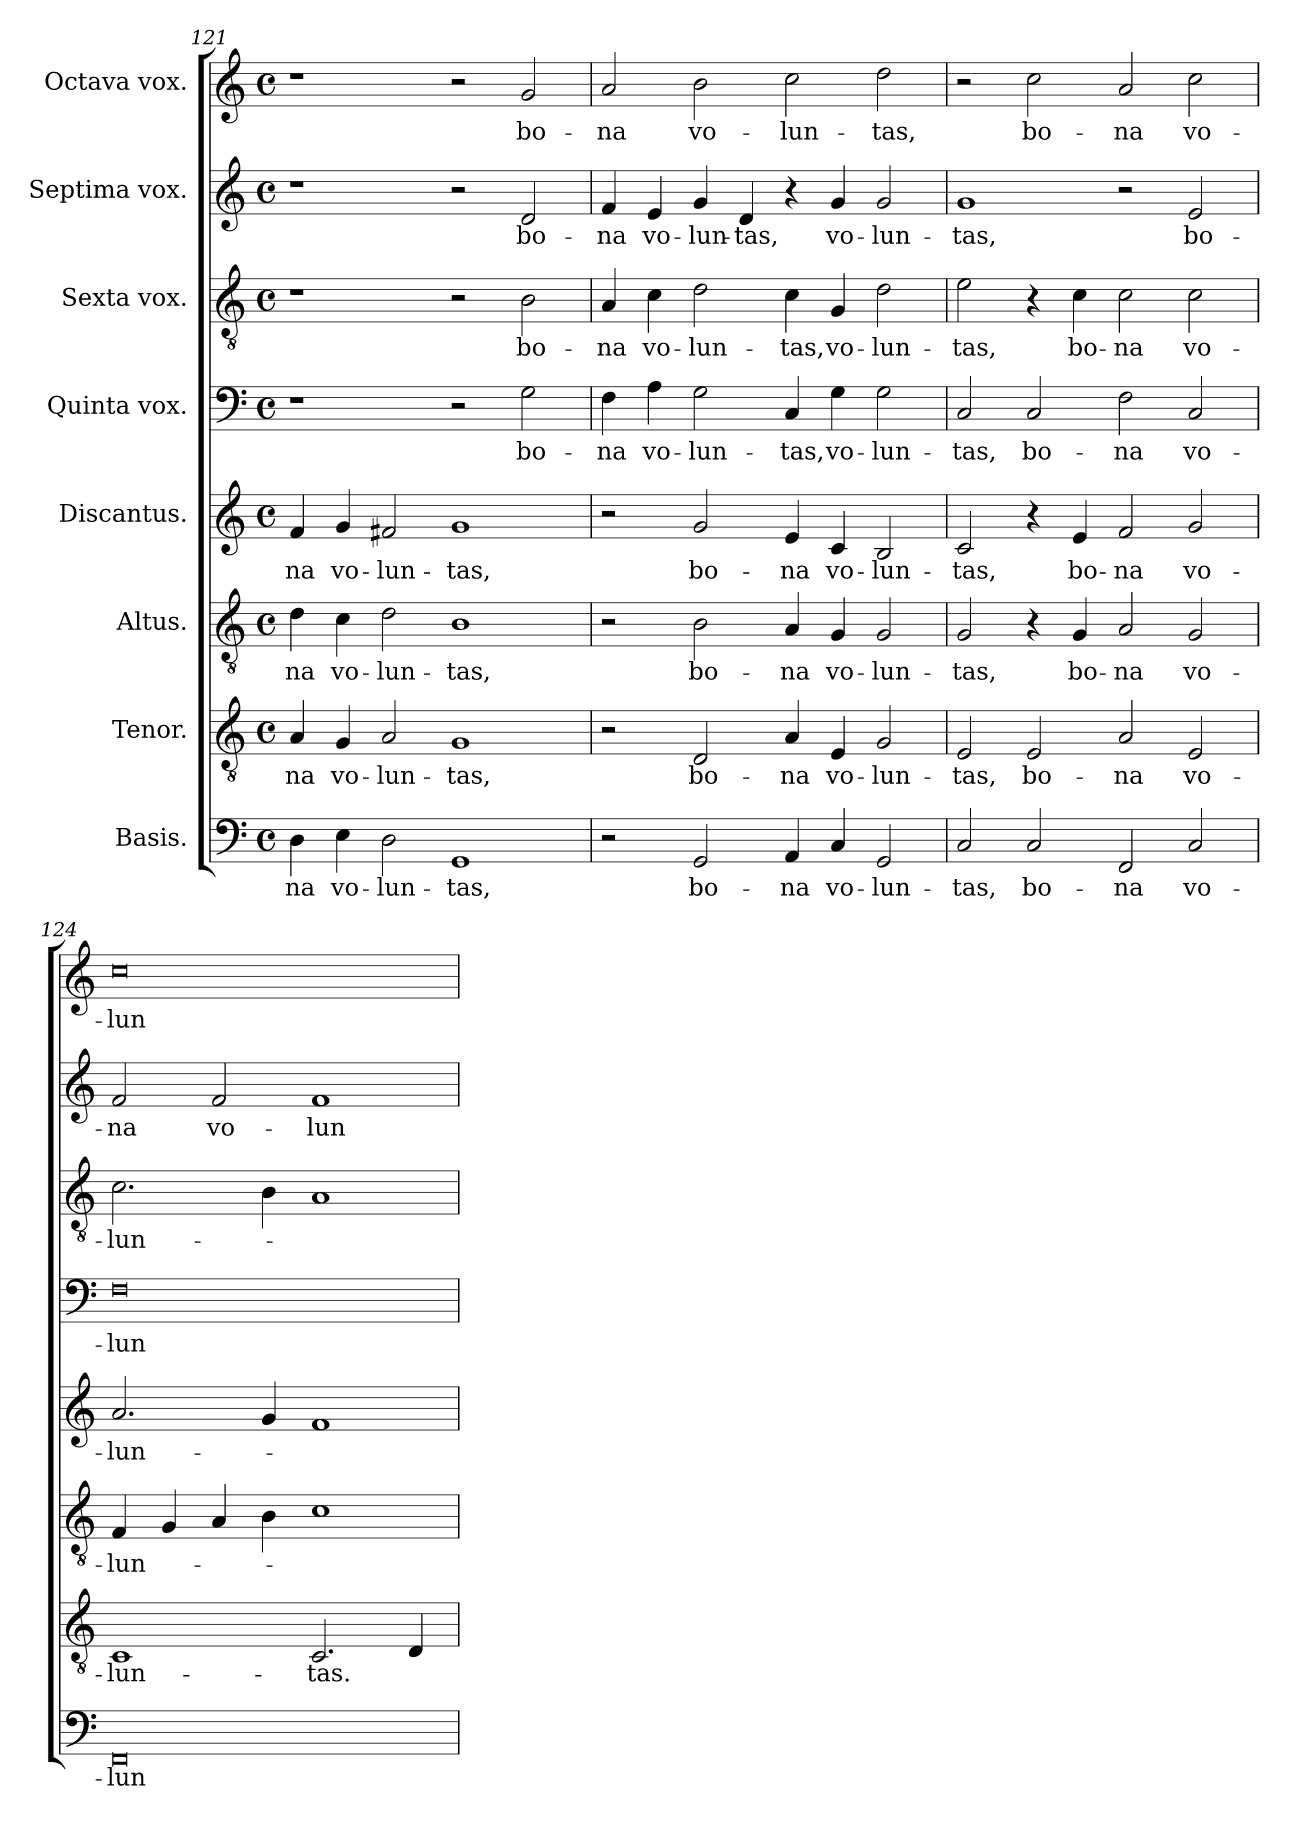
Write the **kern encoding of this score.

**kern	**text	**kern	**text	**kern	**text	**kern	**text	**kern	**text	**kern	**text	**kern	**text	**kern	**text
*part8	*part8	*part7	*part7	*part6	*part6	*part5	*part5	*part4	*part4	*part3	*part3	*part2	*part2	*part1	*part1
*staff8	*staff8	*staff7	*staff7	*staff6	*staff6	*staff5	*staff5	*staff4	*staff4	*staff3	*staff3	*staff2	*staff2	*staff1	*staff1
*I"Basis.	*	*I"Tenor.	*	*I"Altus.	*	*I"Discantus.	*	*I"Quinta vox.	*	*I"Sexta vox.	*	*I"Septima vox.	*	*I"Octava vox.	*
*clefF4	*	*clefGv2	*	*clefGv2	*	*clefG2	*	*clefF4	*	*clefGv2	*	*clefG2	*	*clefG2	*
*k[]	*	*k[]	*	*k[]	*	*k[]	*	*k[]	*	*k[]	*	*k[]	*	*k[]	*
*M4/2	*	*M4/2	*	*M4/2	*	*M4/2	*	*M4/2	*	*M4/2	*	*M4/2	*	*M4/2	*
*met(c)	*	*met(c)	*	*met(c)	*	*met(c)	*	*met(c)	*	*met(c)	*	*met(c)	*	*met(c)	*
=121	=121	=121	=121	=121	=121	=121	=121	=121	=121	=121	=121	=121	=121	=121	=121
!	!LO:LY:b	!	!LO:LY:b	!	!LO:LY:b	!	!LO:LY:b	!	!	!	!	!	!	!	!
4D\	-na	4A/	-na	4d\	-na	4f/	-na	1r	.	1r	.	1r	.	1r	.
!	!LO:LY:b	!	!LO:LY:b	!	!LO:LY:b	!	!LO:LY:b	!	!	!	!	!	!	!	!
4E\	vo-	4G/	vo-	4c\	vo-	4g/	vo-	.	.	.	.	.	.	.	.
!	!LO:LY:b	!	!LO:LY:b	!	!LO:LY:b	!	!LO:LY:b	!	!	!	!	!	!	!	!
2D\	-lun-	2A/	-lun-	2d\	-lun-	2f#X/	-lun-	.	.	.	.	.	.	.	.
!	!LO:LY:b	!	!LO:LY:b	!	!LO:LY:b	!	!LO:LY:b	!	!	!	!	!	!	!	!
1GG	-tas,	1G	-tas,	1B	-tas,	1g	-tas,	2r	.	2r	.	2r	.	2r	.
!	!	!	!	!	!	!	!	!	!LO:LY:b	!	!LO:LY:b	!	!LO:LY:b	!	!LO:LY:b
.	.	.	.	.	.	.	.	2G\	bo-	2B\	bo-	2d/	bo-	2g/	bo-
=122	=122	=122	=122	=122	=122	=122	=122	=122	=122	=122	=122	=122	=122	=122	=122
!	!	!	!	!	!	!	!	!	!LO:LY:b	!	!LO:LY:b	!	!LO:LY:b	!	!LO:LY:b
2r	.	2r	.	2r	.	2r	.	4F\	-na	4A/	-na	4f/	-na	2a/	-na
!	!	!	!	!	!	!	!	!	!LO:LY:b	!	!LO:LY:b	!	!LO:LY:b	!	!
.	.	.	.	.	.	.	.	4A\	vo-	4c\	vo-	4e/	vo-	.	.
!	!LO:LY:b	!	!LO:LY:b	!	!LO:LY:b	!	!LO:LY:b	!	!LO:LY:b	!	!LO:LY:b	!	!LO:LY:b	!	!LO:LY:b
2GG/	bo-	2D/	bo-	2B\	bo-	2g/	bo-	2G\	-lun-	2d\	-lun-	4g/	-lun-	2b\	vo-
!	!	!	!	!	!	!	!	!	!	!	!	!	!LO:LY:b	!	!
.	.	.	.	.	.	.	.	.	.	.	.	4d/	-tas,	.	.
!	!LO:LY:b	!	!LO:LY:b	!	!LO:LY:b	!	!LO:LY:b	!	!LO:LY:b	!	!LO:LY:b	!	!	!	!LO:LY:b
4AA/	-na	4A/	-na	4A/	-na	4e/	-na	4C/	-tas,	4c\	-tas,	4r	.	2cc\	-lun-
!	!LO:LY:b	!	!LO:LY:b	!	!LO:LY:b	!	!LO:LY:b	!	!LO:LY:b	!	!LO:LY:b	!	!LO:LY:b	!	!
4C/	vo-	4E/	vo-	4G/	vo-	4c/	vo-	4G\	vo-	4G/	vo-	4g/	vo-	.	.
!	!LO:LY:b	!	!LO:LY:b	!	!LO:LY:b	!	!LO:LY:b	!	!LO:LY:b	!	!LO:LY:b	!	!LO:LY:b	!	!LO:LY:b
2GG/	-lun-	2G/	-lun-	2G/	-lun-	2B/	-lun-	2G\	-lun-	2d\	-lun-	2g/	-lun-	2dd\	-tas,
=123	=123	=123	=123	=123	=123	=123	=123	=123	=123	=123	=123	=123	=123	=123	=123
!	!LO:LY:b	!	!LO:LY:b	!	!LO:LY:b	!	!LO:LY:b	!	!LO:LY:b	!	!LO:LY:b	!	!LO:LY:b	!	!
2C/	-tas,	2E/	-tas,	2G/	-tas,	2c/	-tas,	2C/	-tas,	2e\	-tas,	1g	-tas,	2r	.
!	!LO:LY:b	!	!LO:LY:b	!	!	!	!	!	!LO:LY:b	!	!	!	!	!	!LO:LY:b
2C/	bo-	2E/	bo-	4r	.	4r	.	2C/	bo-	4r	.	.	.	2cc\	bo-
!	!	!	!	!	!LO:LY:b	!	!LO:LY:b	!	!	!	!LO:LY:b	!	!	!	!
.	.	.	.	4G/	bo-	4e/	bo-	.	.	4c\	bo-	.	.	.	.
!	!LO:LY:b	!	!LO:LY:b	!	!LO:LY:b	!	!LO:LY:b	!	!LO:LY:b	!	!LO:LY:b	!	!	!	!LO:LY:b
2FF/	-na	2A/	-na	2A/	-na	2f/	-na	2F\	-na	2c\	-na	2r	.	2a/	-na
!	!LO:LY:b	!	!LO:LY:b	!	!LO:LY:b	!	!LO:LY:b	!	!LO:LY:b	!	!LO:LY:b	!	!LO:LY:b	!	!LO:LY:b
2C/	vo-	2E/	vo-	2G/	vo-	2g/	vo-	2C/	vo-	2c\	vo-	2e/	bo-	2cc\	vo-
!!LO:PB:g=z
=124	=124	=124	=124	=124	=124	=124	=124	=124	=124	=124	=124	=124	=124	=124	=124
!	!LO:LY:b	!	!LO:LY:b	!	!LO:LY:b	!	!LO:LY:b	!	!LO:LY:b	!	!LO:LY:b	!	!LO:LY:b	!	!LO:LY:b
0FF	-lun-	1C	-lun-	4F/	-lun-	2.a/	-lun-	0F	-lun-	2.c\	-lun-	2f/	-na	0cc	-lun-
.	.	.	.	4G/	.	.	.	.	.	.	.	.	.	.	.
!	!	!	!	!	!	!	!	!	!	!	!	!	!LO:LY:b	!	!
.	.	.	.	4A/	.	.	.	.	.	.	.	2f/	vo-	.	.
.	.	.	.	4B\	.	4g/	.	.	.	4B\	.	.	.	.	.
!	!	!	!LO:LY:b	!	!	!	!	!	!	!	!	!	!LO:LY:b	!	!
.	.	2.C/	-tas.	1c	.	1f	.	.	.	1A	.	1f	-lun-	.	.
.	.	4D/	.	.	.	.	.	.	.	.	.	.	.	.	.
=	=	=	=	=	=	=	=	=	=	=	=	=	=	=	=
*-	*-	*-	*-	*-	*-	*-	*-	*-	*-	*-	*-	*-	*-	*-	*-
